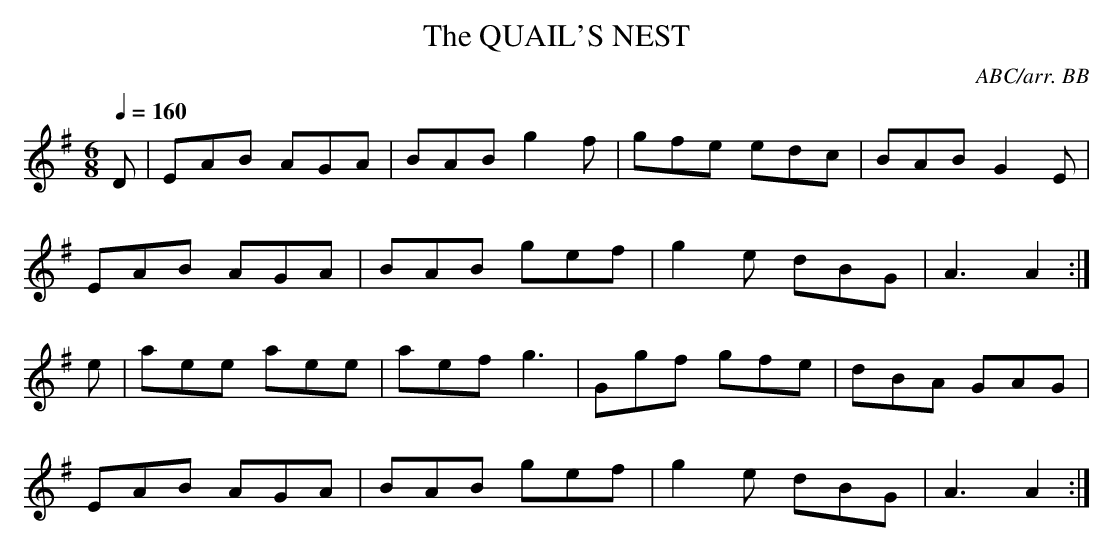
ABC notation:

X:1
T:QUAIL'S NEST, The
C:ABC/arr. BB
Q:1/4=160
M:6/8
L:1/8
K:Ador
D|EAB AGA|BAB g2f|gfe edc|BAB G2E|
EAB AGA|BAB gef|g2e dBG|A3A2 :|
e|aee aee|aef g3|Ggf gfe|dBA GAG|
EAB AGA|BAB gef|g2e dBG|A3A2 :|
